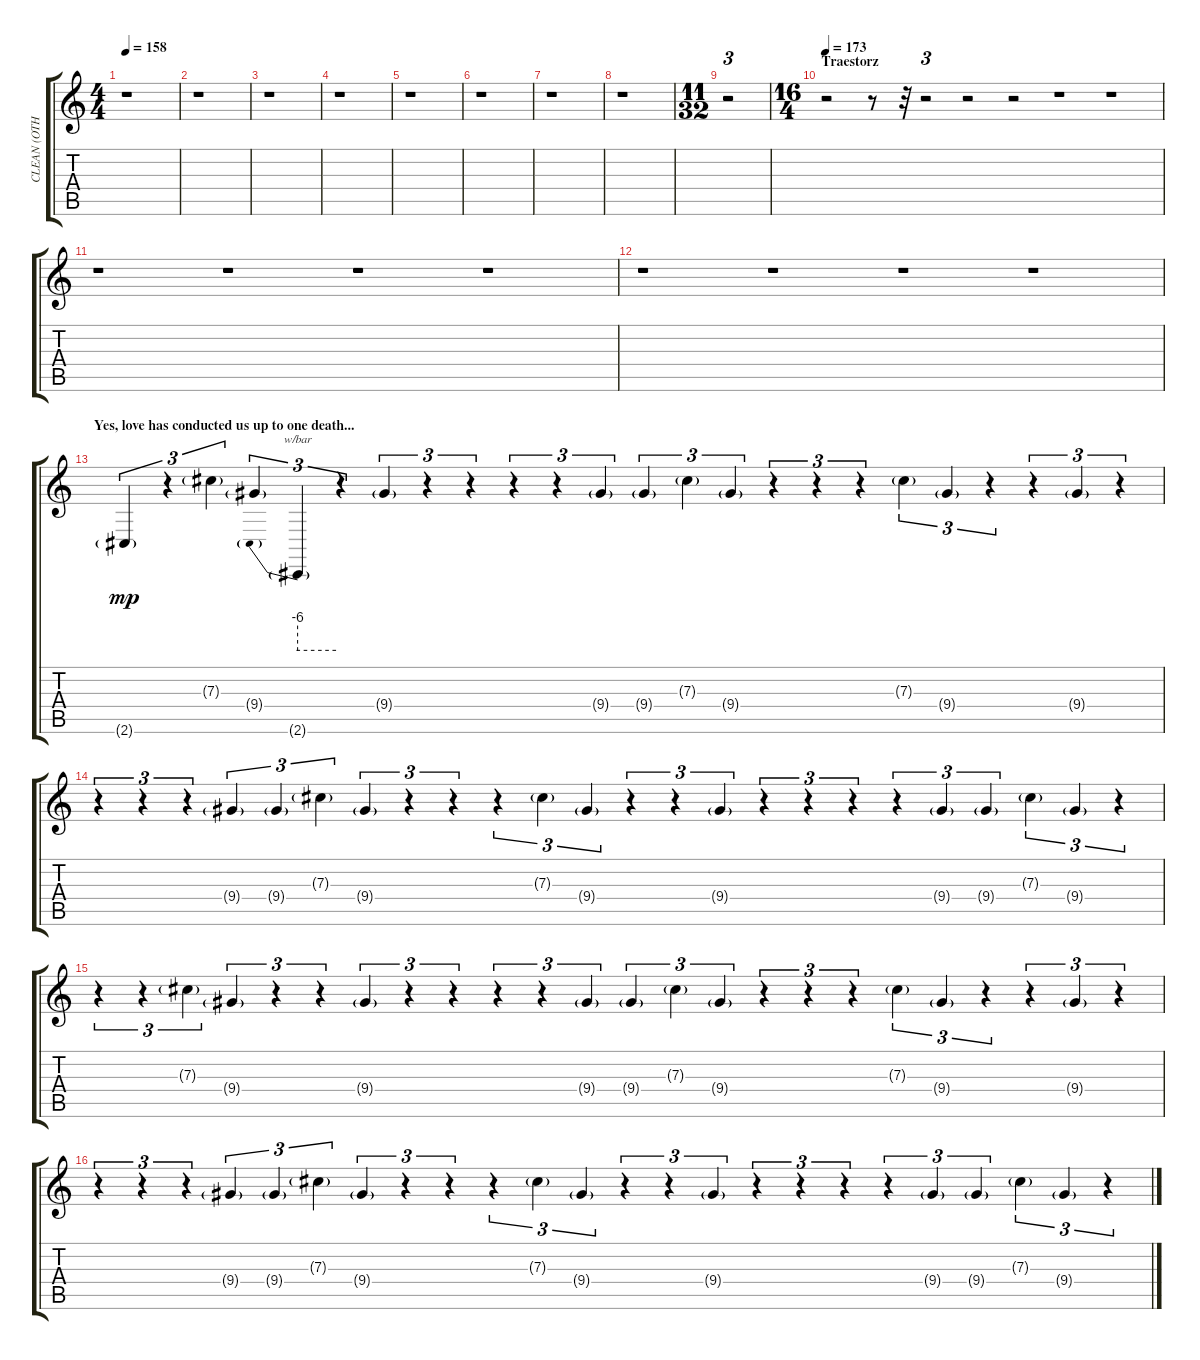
\track ("CLEAN (OTHER)" "CLEAN (OTH") {instrument acousticguitarsteel}
\staff {score tabs}
\tuning (Eb4 B3 Gb3 B2 Gb2 B1) {hide}
\ts (4 4)
\tempo 158
\clef g2
\ks c
r.1{dy mf} |
r.1 |
r.1 |
r.1 |
r.1 |
r.1 |
r.1 |
r.1 |
\ts (11 32)
r.2{tu (3 2)} |
\ts (16 4)
\section ("" "Traestorz")
\tempo 173
r.2 r.8 r.32 r.2{tu (3 2)} r.2 r.2 r.1 r.1 |
r.1 r.1 r.1 r.1 |
r.1 r.1 r.1 r.1 |
\section ("" "Yes, love has conducted us up to one death...")
2.6{g}.4{tu (3 2) dy mp} r.4{tu (3 2)} 7.3{g}.4{tu (3 2)} 9.4{g}.4{tu (3 2)} 2.6{g}.4{tu (3 2) tbe (predive default 0 -24 60 -24)} r.4{tu (3 2)} 9.4{g}.4{tu (3 2)} r.4{tu (3 2)} r.4{tu (3 2)} r.4{tu (3 2)} r.4{tu (3 2)} 9.4{g}.4{tu (3 2)} 9.4{g}.4{tu (3 2)} 7.3{g}.4{tu (3 2)} 9.4{g}.4{tu (3 2)} r.4{tu (3 2)} r.4{tu (3 2)} r.4{tu (3 2)} 7.3{g}.4{tu (3 2)} 9.4{g}.4{tu (3 2)} r.4{tu (3 2)} r.4{tu (3 2)} 9.4{g}.4{tu (3 2)} r.4{tu (3 2)} |
r.4{tu (3 2)} r.4{tu (3 2)} r.4{tu (3 2)} 9.4{g}.4{tu (3 2)} 9.4{g}.4{tu (3 2)} 7.3{g}.4{tu (3 2)} 9.4{g}.4{tu (3 2)} r.4{tu (3 2)} r.4{tu (3 2)} r.4{tu (3 2)} 7.3{g}.4{tu (3 2)} 9.4{g}.4{tu (3 2)} r.4{tu (3 2)} r.4{tu (3 2)} 9.4{g}.4{tu (3 2)} r.4{tu (3 2)} r.4{tu (3 2)} r.4{tu (3 2)} r.4{tu (3 2)} 9.4{g}.4{tu (3 2)} 9.4{g}.4{tu (3 2)} 7.3{g}.4{tu (3 2)} 9.4{g}.4{tu (3 2)} r.4{tu (3 2)} |
r.4{tu (3 2)} r.4{tu (3 2)} 7.3{g}.4{tu (3 2)} 9.4{g}.4{tu (3 2)} r.4{tu (3 2)} r.4{tu (3 2)} 9.4{g}.4{tu (3 2)} r.4{tu (3 2)} r.4{tu (3 2)} r.4{tu (3 2)} r.4{tu (3 2)} 9.4{g}.4{tu (3 2)} 9.4{g}.4{tu (3 2)} 7.3{g}.4{tu (3 2)} 9.4{g}.4{tu (3 2)} r.4{tu (3 2)} r.4{tu (3 2)} r.4{tu (3 2)} 7.3{g}.4{tu (3 2)} 9.4{g}.4{tu (3 2)} r.4{tu (3 2)} r.4{tu (3 2)} 9.4{g}.4{tu (3 2)} r.4{tu (3 2)} |
r.4{tu (3 2)} r.4{tu (3 2)} r.4{tu (3 2)} 9.4{g}.4{tu (3 2)} 9.4{g}.4{tu (3 2)} 7.3{g}.4{tu (3 2)} 9.4{g}.4{tu (3 2)} r.4{tu (3 2)} r.4{tu (3 2)} r.4{tu (3 2)} 7.3{g}.4{tu (3 2)} 9.4{g}.4{tu (3 2)} r.4{tu (3 2)} r.4{tu (3 2)} 9.4{g}.4{tu (3 2)} r.4{tu (3 2)} r.4{tu (3 2)} r.4{tu (3 2)} r.4{tu (3 2)} 9.4{g}.4{tu (3 2)} 9.4{g}.4{tu (3 2)} 7.3{g}.4{tu (3 2)} 9.4{g}.4{tu (3 2)} r.4{tu (3 2)}
